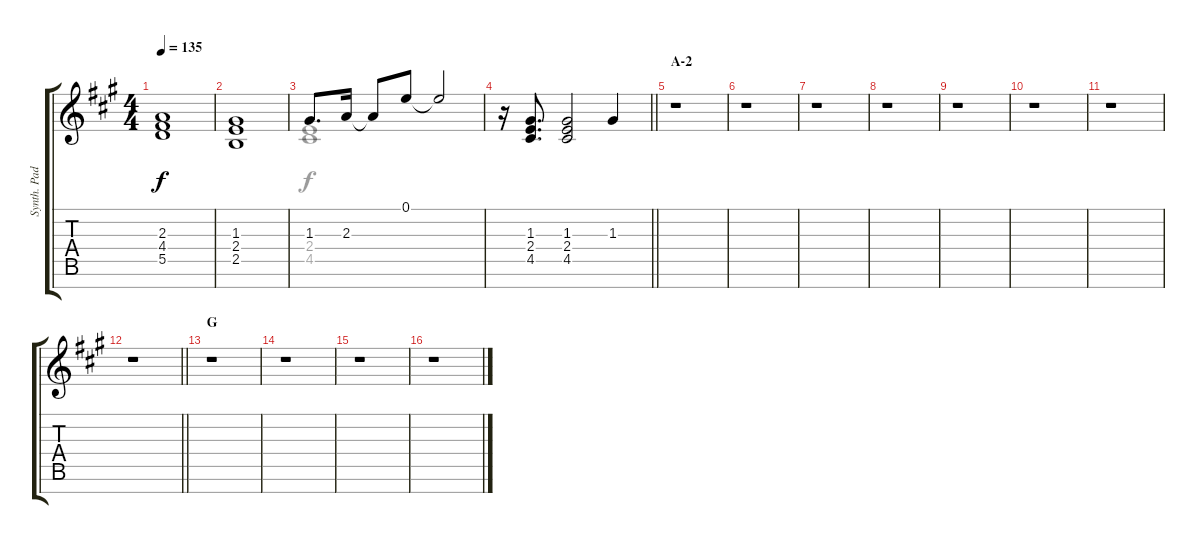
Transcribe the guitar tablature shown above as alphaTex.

\track ("Synth. Pad" "Synth. Pad") {instrument fx5brightness}
\staff {score tabs}
\tuning (E5 B4 G4 D4 A3 E3 B2) {hide}
\voice
\ts (4 4)
\tempo 135
\clef g2
\ks a
(2.3 4.4 5.5).1{dy f} |
(1.3 2.4 2.5).1 |
1.3.8{d} 2.3.16 2.3{t}.8 0.1.8 0.1{t}.2 |
\barLineRight lightlight
r.16 (1.3 2.4 4.5).8{d} (1.3 2.4 4.5).2 1.3.4 |
\section ("" "A-2")
r.1 |
r.1 |
r.1 |
r.1 |
r.1 |
r.1 |
r.1 |
\barLineRight lightlight
r.1 |
\section ("" "G")
r.1 |
r.1 |
r.1 |
r.1
\voice
\clef g2
\ottava regular
\simile none
\ks a
|
|
(2.4 4.5).1 |
\barLineRight lightlight
|
|
|
|
|
|
|
|
\barLineRight lightlight
|
|
|
|
